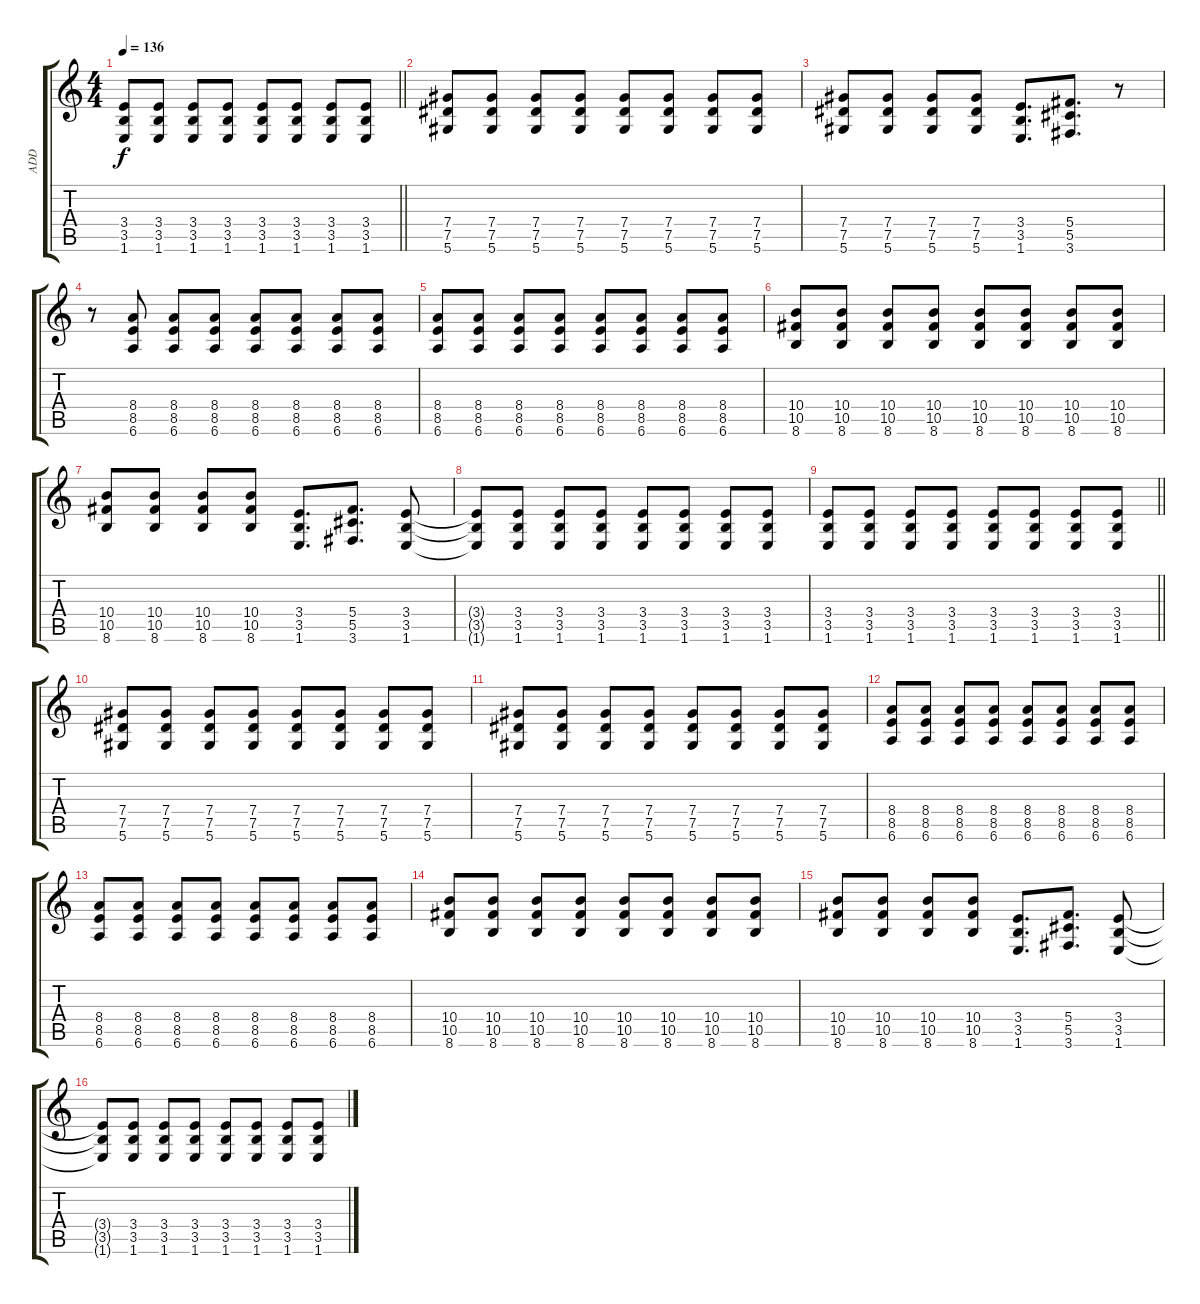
\track ("ADD" "ADD") {instrument overdrivenguitar}
\staff {score tabs}
\tuning (Eb4 Bb3 Gb3 Db3 Ab2 Eb2) {hide}
\ts (4 4)
\tempo 136
\clef g2
\barLineRight lightlight
\ks c
(3.4 3.5 1.6).8{dy f} (3.4 3.5 1.6).8 (3.4 3.5 1.6).8 (3.4 3.5 1.6).8 (3.4 3.5 1.6).8 (3.4 3.5 1.6).8 (3.4 3.5 1.6).8 (3.4 3.5 1.6).8 |
(7.4 7.5 5.6).8 (7.4 7.5 5.6).8 (7.4 7.5 5.6).8 (7.4 7.5 5.6).8 (7.4 7.5 5.6).8 (7.4 7.5 5.6).8 (7.4 7.5 5.6).8 (7.4 7.5 5.6).8 |
(7.4 7.5 5.6).8 (7.4 7.5 5.6).8 (7.4 7.5 5.6).8 (7.4 7.5 5.6).8 (3.4 3.5 1.6).8{d} (5.4 5.5 3.6).8{d} r.8 |
r.8 (8.4 8.5 6.6).8 (8.4 8.5 6.6).8 (8.4 8.5 6.6).8 (8.4 8.5 6.6).8 (8.4 8.5 6.6).8 (8.4 8.5 6.6).8 (8.4 8.5 6.6).8 |
(8.4 8.5 6.6).8 (8.4 8.5 6.6).8 (8.4 8.5 6.6).8 (8.4 8.5 6.6).8 (8.4 8.5 6.6).8 (8.4 8.5 6.6).8 (8.4 8.5 6.6).8 (8.4 8.5 6.6).8 |
(10.4 10.5 8.6).8 (10.4 10.5 8.6).8 (10.4 10.5 8.6).8 (10.4 10.5 8.6).8 (10.4 10.5 8.6).8 (10.4 10.5 8.6).8 (10.4 10.5 8.6).8 (10.4 10.5 8.6).8 |
(10.4 10.5 8.6).8 (10.4 10.5 8.6).8 (10.4 10.5 8.6).8 (10.4 10.5 8.6).8 (3.4 3.5 1.6).8{d} (5.4 5.5 3.6).8{d} (3.4 3.5 1.6).8 |
(3.4{t} 3.5{t} 1.6{t}).8 (3.4 3.5 1.6).8 (3.4 3.5 1.6).8 (3.4 3.5 1.6).8 (3.4 3.5 1.6).8 (3.4 3.5 1.6).8 (3.4 3.5 1.6).8 (3.4 3.5 1.6).8 |
\barLineRight lightlight
(3.4 3.5 1.6).8 (3.4 3.5 1.6).8 (3.4 3.5 1.6).8 (3.4 3.5 1.6).8 (3.4 3.5 1.6).8 (3.4 3.5 1.6).8 (3.4 3.5 1.6).8 (3.4 3.5 1.6).8 |
\section ("" "")
(7.4 7.5 5.6).8 (7.4 7.5 5.6).8 (7.4 7.5 5.6).8 (7.4 7.5 5.6).8 (7.4 7.5 5.6).8 (7.4 7.5 5.6).8 (7.4 7.5 5.6).8 (7.4 7.5 5.6).8 |
(7.4 7.5 5.6).8 (7.4 7.5 5.6).8 (7.4 7.5 5.6).8 (7.4 7.5 5.6).8 (7.4 7.5 5.6).8 (7.4 7.5 5.6).8 (7.4 7.5 5.6).8 (7.4 7.5 5.6).8 |
(8.4 8.5 6.6).8 (8.4 8.5 6.6).8 (8.4 8.5 6.6).8 (8.4 8.5 6.6).8 (8.4 8.5 6.6).8 (8.4 8.5 6.6).8 (8.4 8.5 6.6).8 (8.4 8.5 6.6).8 |
(8.4 8.5 6.6).8 (8.4 8.5 6.6).8 (8.4 8.5 6.6).8 (8.4 8.5 6.6).8 (8.4 8.5 6.6).8 (8.4 8.5 6.6).8 (8.4 8.5 6.6).8 (8.4 8.5 6.6).8 |
(10.4 10.5 8.6).8 (10.4 10.5 8.6).8 (10.4 10.5 8.6).8 (10.4 10.5 8.6).8 (10.4 10.5 8.6).8 (10.4 10.5 8.6).8 (10.4 10.5 8.6).8 (10.4 10.5 8.6).8 |
(10.4 10.5 8.6).8 (10.4 10.5 8.6).8 (10.4 10.5 8.6).8 (10.4 10.5 8.6).8 (3.4 3.5 1.6).8{d} (5.4 5.5 3.6).8{d} (3.4 3.5 1.6).8 |
(3.4{t} 3.5{t} 1.6{t}).8 (3.4 3.5 1.6).8 (3.4 3.5 1.6).8 (3.4 3.5 1.6).8 (3.4 3.5 1.6).8 (3.4 3.5 1.6).8 (3.4 3.5 1.6).8 (3.4 3.5 1.6).8
